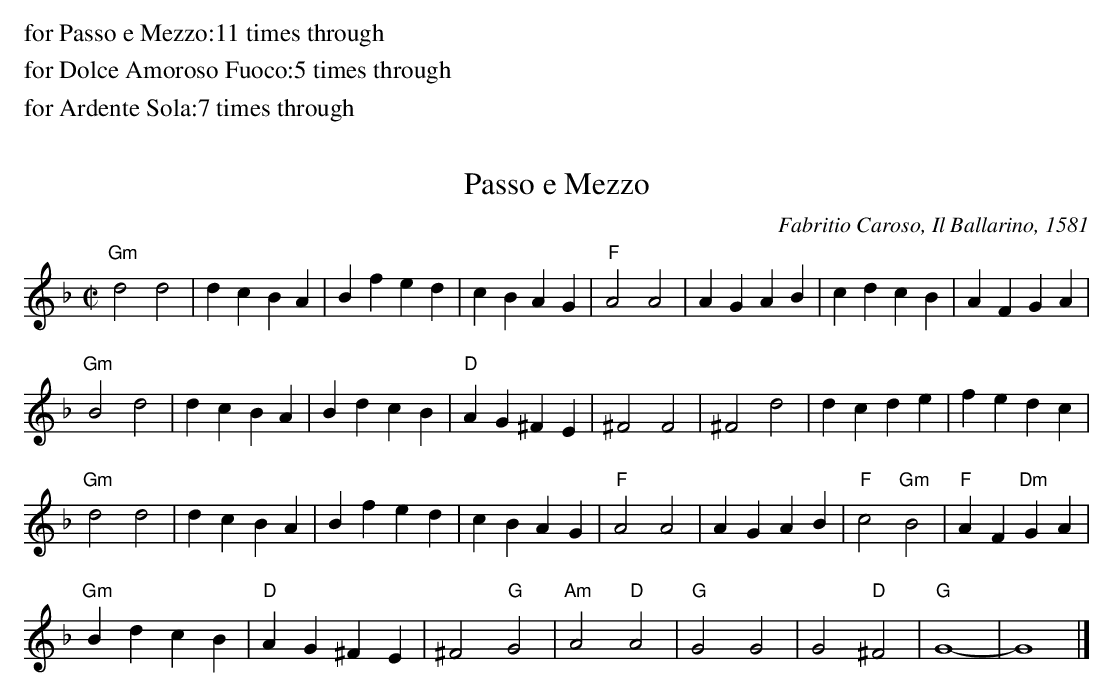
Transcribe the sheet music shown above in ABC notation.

X:1
T:Passo e Mezzo
C:Fabritio Caroso, Il Ballarino, 1581
%%text for Passo e Mezzo:11 times through
%%text for Dolce Amoroso Fuoco:5 times through
%%text for Ardente Sola:7 times through
M:C|
L:1/4
K:G dorian
"Gm"d2 d2 | dc BA | Bf ed | cB AG | "F"A2 A2 | AG AB | cd cB | AF GA |
"Gm"B2 d2 | dc BA | Bd cB | "D"AG ^FE | ^F2 F2 | ^F2 d2 | dc de | fe dc |
"Gm"d2 d2 | dc BA | Bf ed | cB AG | "F"A2 A2 | AG AB | "F"c2 "Gm"B2 | "F"AF "Dm"GA |
"Gm"Bd cB | "D"AG ^FE | ^F2 "G"G2 | "Am"A2 "D"A2 | "G"G2 G2 | G2 "D"^F2 | "G"G4- | G4 |]
